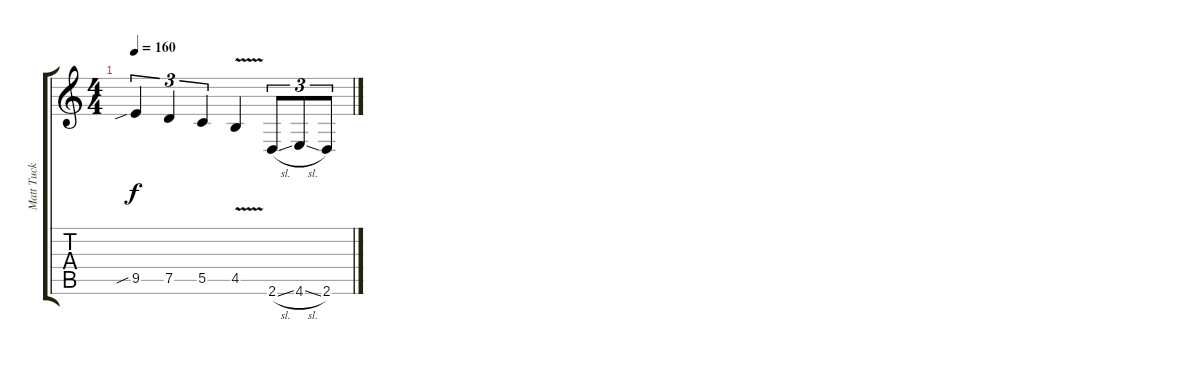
\track ("Matt Tuck" "Matt Tuck") {instrument overdrivenguitar}
\staff {score tabs}
\tuning (D4 A3 F3 C3 G2 C2) {hide}
\ts (4 4)
\tempo 160
\clef g2
\ks c
9.5{sib}.4{tu (3 2) dy f} 7.5.4{tu (3 2)} 5.5.4{tu (3 2)} 4.5{v}.4 2.6{sl}.8{tu (3 2)} 4.6{sl}.8{tu (3 2)} 2.6.8{tu (3 2)}
